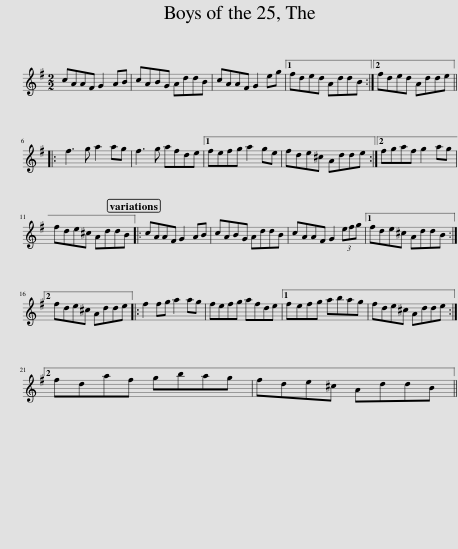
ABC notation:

X:1
L:1/8
M:2/2
I:linebreak $
K:G
V:1 treble
V:1
 cAAF G2 AB | cABG AddB | cAAF G2 eg |1 fded AddB :|2 fded Adde |:$ %5
 f3 g a2 ag | f3 g afde |1 fefg a2 ge | fde^c Adde :|2 fgaf g2 ag |$ %10
 fde^c AddB |: cAAF G2 AB | cABG AddB | cAAF G2 (3efg |1 fde^c AddB :|2$ %15
 fde^c Adde |: f2 fg a2 ag | fefg afde |1 fefg abag | fde^c Adde :|2$ %20
 fdaf gbag | fde^c AddB || %22
